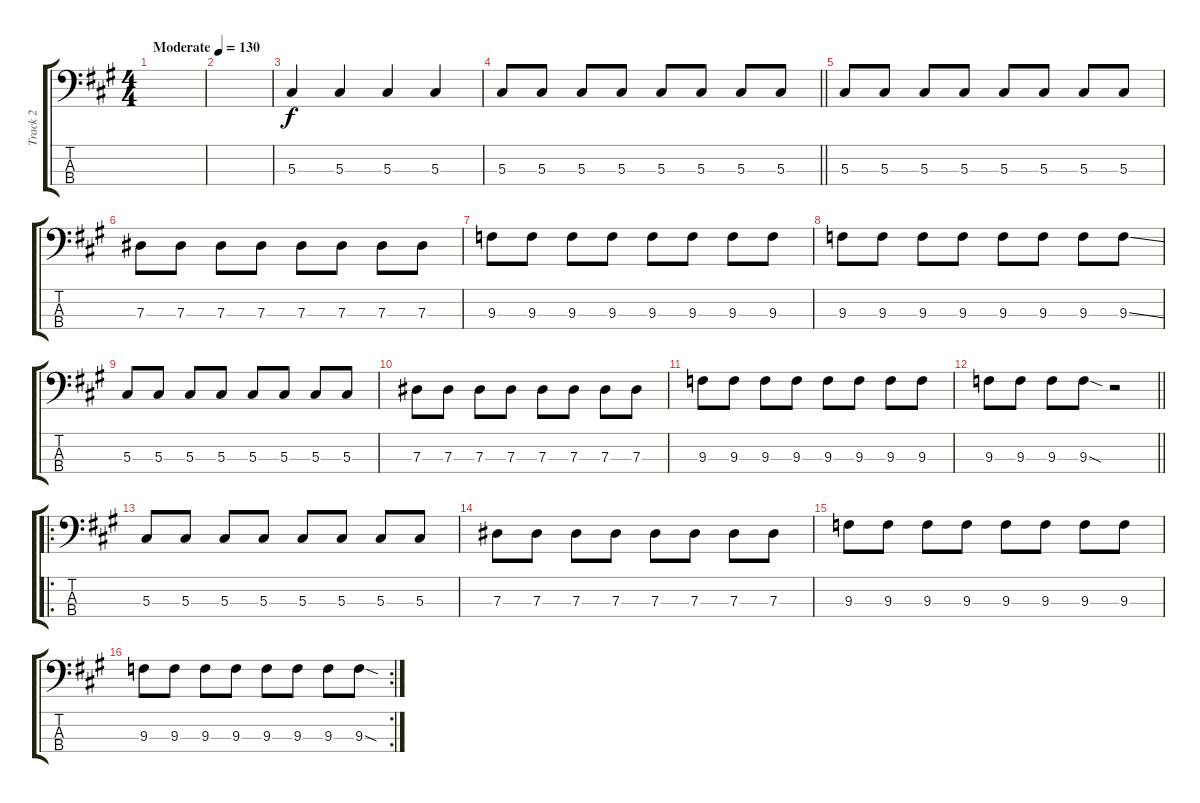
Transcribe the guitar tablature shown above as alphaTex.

\track ("Track 2" "Track 2") {instrument electricbassfinger}
\staff {score tabs}
\tuning (Gb2 Db2 Ab1 Eb1) {hide}
\ts (4 4)
\tempo (130 "Moderate")
\clef f4
\ks a
|
|
5.3.4 5.3.4 5.3.4 5.3.4 |
\barLineRight lightlight
5.3.8 5.3.8 5.3.8 5.3.8 5.3.8 5.3.8 5.3.8 5.3.8 |
5.3.8{dy f} 5.3.8 5.3.8 5.3.8 5.3.8 5.3.8 5.3.8 5.3.8 |
7.3.8 7.3.8 7.3.8 7.3.8 7.3.8 7.3.8 7.3.8 7.3.8 |
9.3.8 9.3.8 9.3.8 9.3.8 9.3.8 9.3.8 9.3.8 9.3.8 |
9.3.8 9.3.8 9.3.8 9.3.8 9.3.8 9.3.8 9.3.8 9.3{ss}.8 |
5.3.8 5.3.8 5.3.8 5.3.8 5.3.8 5.3.8 5.3.8 5.3.8 |
7.3.8 7.3.8 7.3.8 7.3.8 7.3.8 7.3.8 7.3.8 7.3.8 |
9.3.8 9.3.8 9.3.8 9.3.8 9.3.8 9.3.8 9.3.8 9.3.8 |
\barLineRight lightlight
9.3.8 9.3.8 9.3.8 9.3{sod}.8 r.2 |
\ro
5.3.8 5.3.8 5.3.8 5.3.8 5.3.8 5.3.8 5.3.8 5.3.8 |
7.3.8 7.3.8 7.3.8 7.3.8 7.3.8 7.3.8 7.3.8 7.3.8 |
9.3.8 9.3.8 9.3.8 9.3.8 9.3.8 9.3.8 9.3.8 9.3.8 |
\rc 2
9.3.8 9.3.8 9.3.8 9.3.8 9.3.8 9.3.8 9.3.8 9.3{sod}.8
